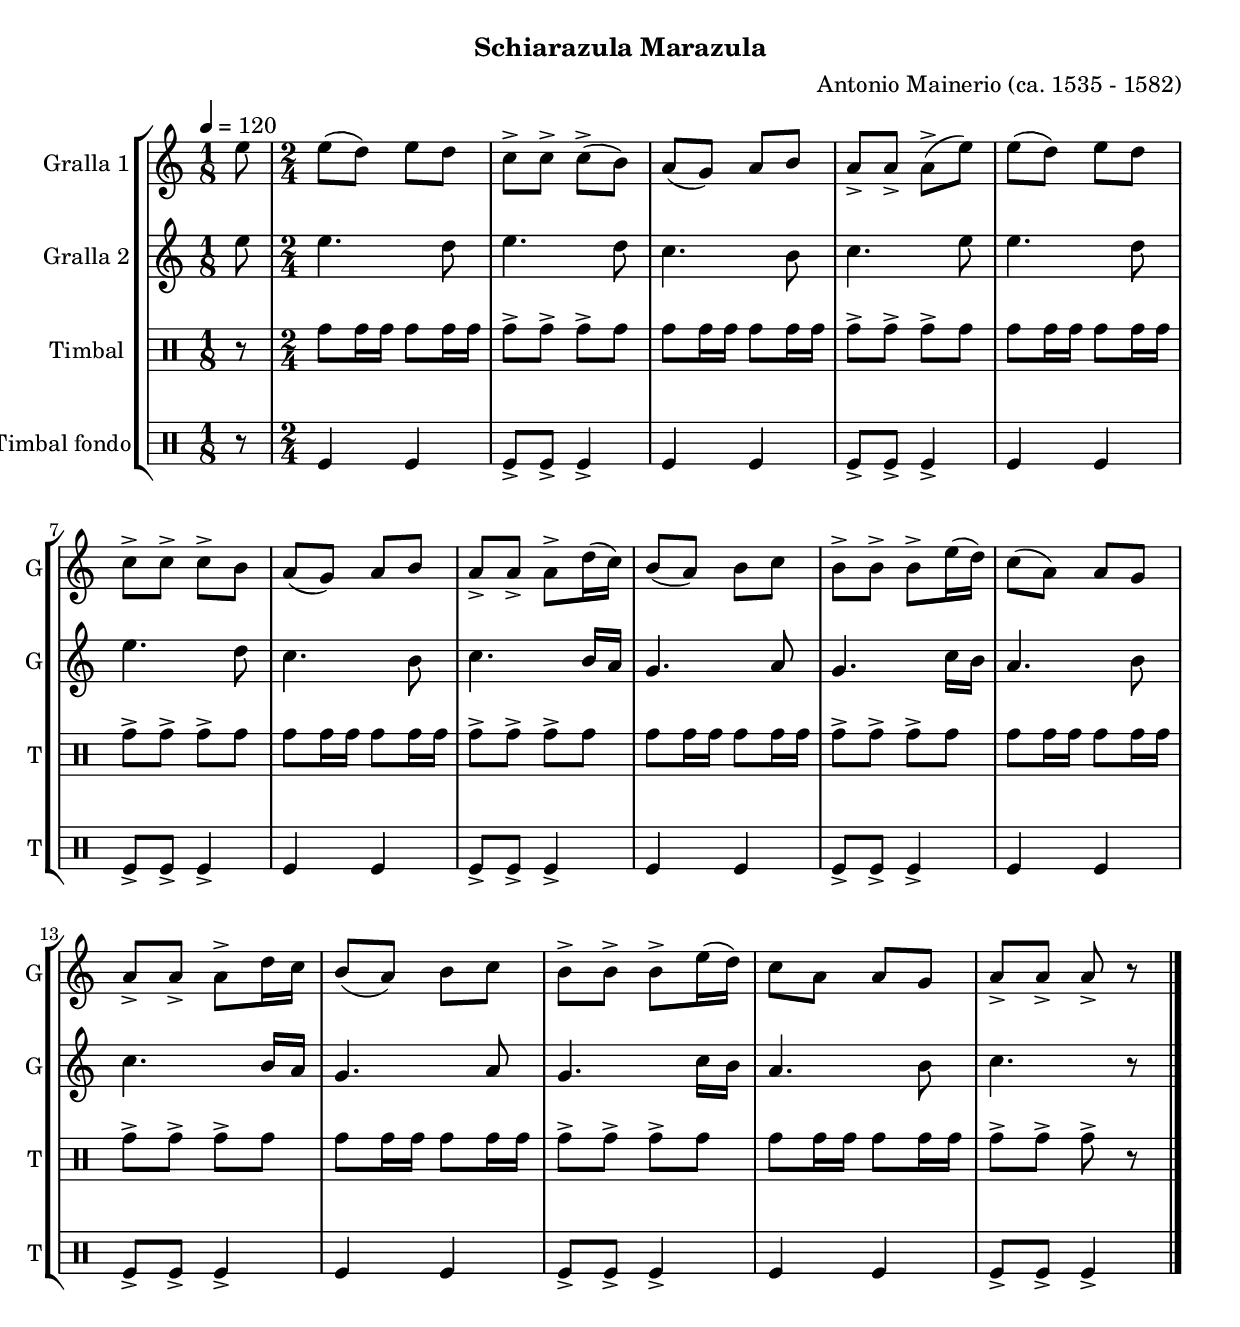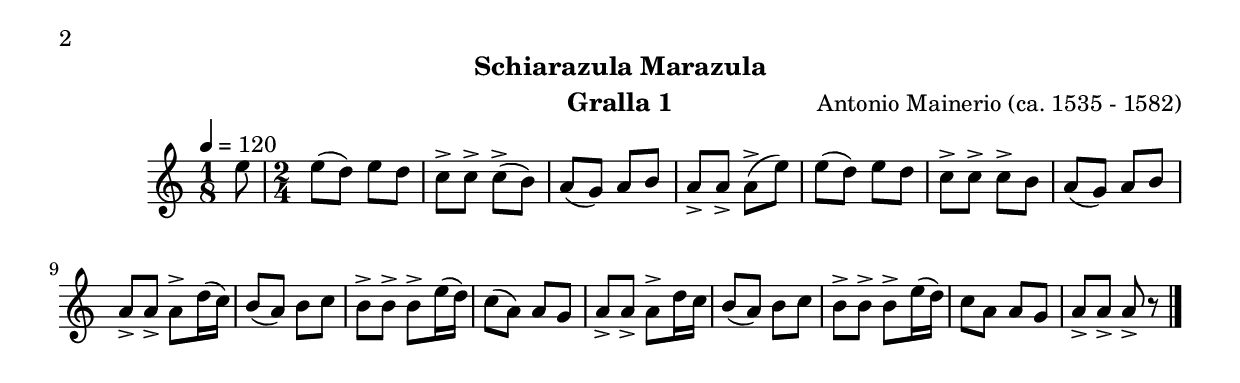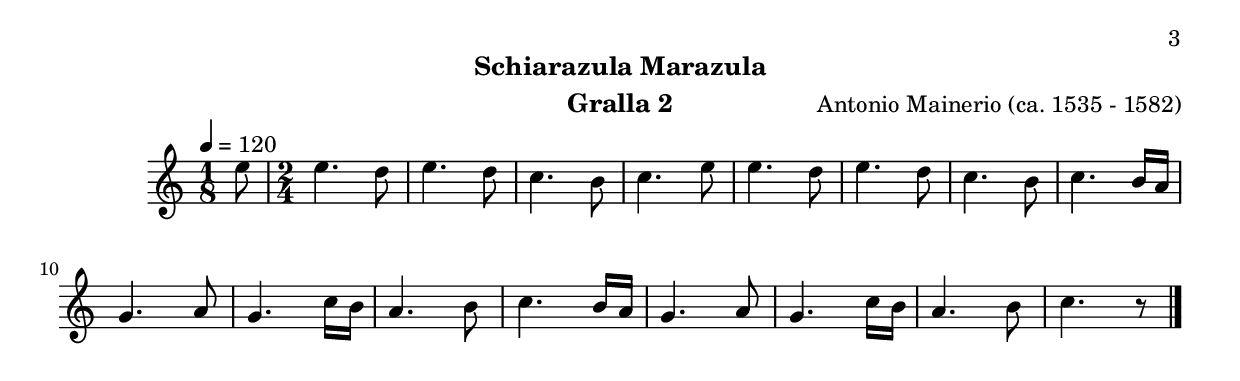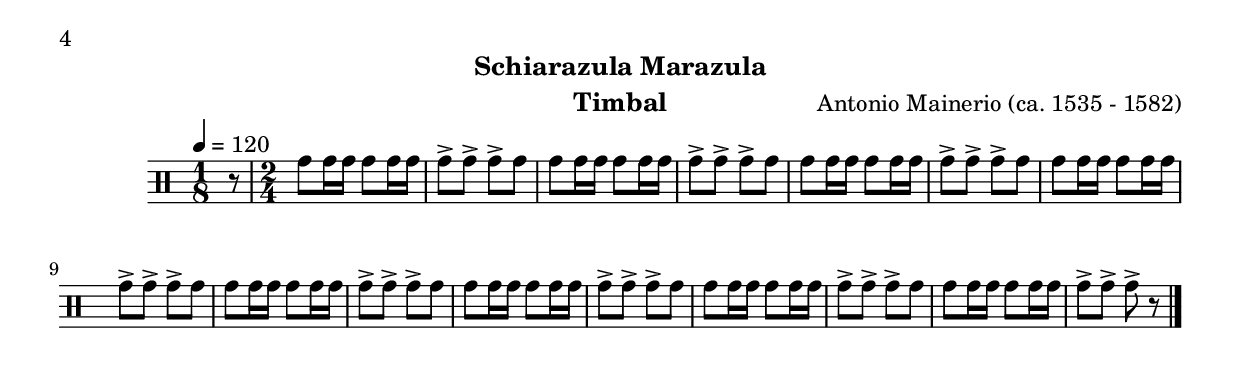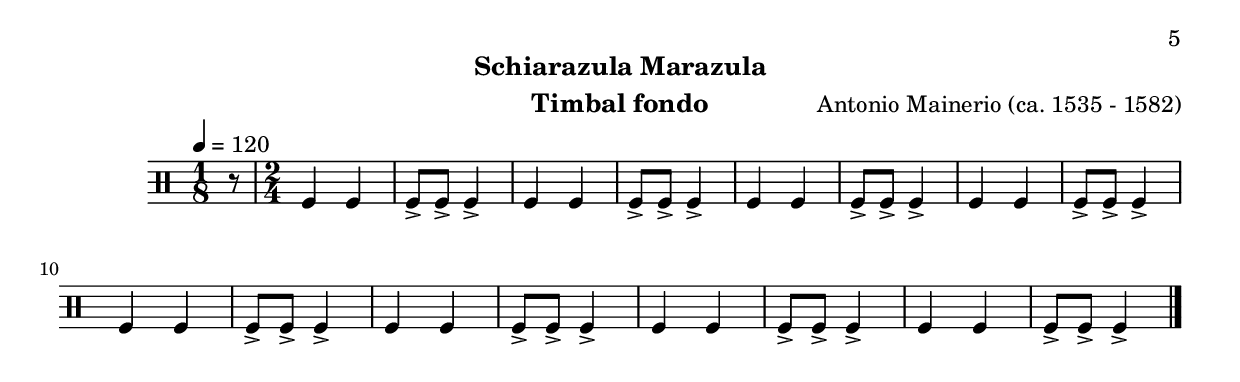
\version "2.16.2"

\header {
  dedication=""
  title=""
  subtitle="Schiarazula Marazula"
  subsubtitle=""
  poet=""
  meter=""
  piece=""
  composer="Antonio Mainerio (ca. 1535 - 1582)"
  arranger=""
  opus=""
  instrument=""
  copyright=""
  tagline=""
}

liniaroAa =
\relative e''
{
  \tempo 4=120
  \clef treble
  \key c \major
  \time 1/8
  e8  |
  \time 2/4   e8 ( d ) e  d  |
  c8-> c-> c-> ( b )  |
  a8 ( g ) a  b  |
  %05
  a8-> a-> a-> ( e' )  |
  e8 ( d ) e  d  |
  c8-> c-> c-> b   |
  a8 ( g ) a  b  |
  a8-> a-> a-> d16 ( c )  |
  %10
  b8 ( a ) b  c  |
  b8-> b-> b-> e16 ( d )  |
  c8 ( a ) a  g  |
  a8-> a-> a-> d16 c   |
  b8 ( a ) b  c  |
  %15
  b8-> b-> b-> e16 ( d )  |
   c8 a  a  g  |
  a8-> a-> a-> r  \bar "|."
}

liniaroAb =
\relative e''
{
  \tempo 4=120
  \clef treble
  \key c \major
  \time 1/8
  e8  |
  \time 2/4   e4. d8  |
  e4. d8  |
  c4. b8  |
  %05
  c4. e8  |
  e4. d8  |
  e4. d8  |
  c4. b8  |
  c4. b16 a  |
  %10
  g4. a8  |
  g4. c16 b  |
  a4. b8  |
  c4. b16 a  |
  g4. a8  |
  %15
  g4. c16 b  |
  a4. b8  |
  c4. r8  \bar "|."
}

liniaroAc =
\drummode
{
  \tempo 4=120
  \time 1/8
  r8  |
  \time 2/4   tomh8 tomh16 tomh tomh8 tomh16 tomh  |
  tomh8-> tomh-> tomh-> tomh  |
  tomh8 tomh16 tomh tomh8 tomh16 tomh  |
  %05
  tomh8-> tomh-> tomh-> tomh  |
  tomh8 tomh16 tomh tomh8 tomh16 tomh  |
  tomh8-> tomh-> tomh-> tomh  |
  tomh8 tomh16 tomh tomh8 tomh16 tomh  |
  tomh8-> tomh-> tomh-> tomh  |
  %10
  tomh8 tomh16 tomh tomh8 tomh16 tomh  |
  tomh8-> tomh-> tomh-> tomh  |
  tomh8 tomh16 tomh tomh8 tomh16 tomh  |
  tomh8-> tomh-> tomh-> tomh  |
  tomh8 tomh16 tomh tomh8 tomh16 tomh  |
  %15
  tomh8-> tomh-> tomh-> tomh  |
  tomh8 tomh16 tomh tomh8 tomh16 tomh  |
  tomh8-> tomh-> tomh-> r  \bar "|."
}

liniaroAd =
\drummode
{
  \tempo 4=120
  \time 1/8
  r8  |
  \time 2/4   tomfl4 tomfl  |
  tomfl8-> tomfl-> tomfl4->  |
  tomfl4 tomfl  |
  %05
  tomfl8-> tomfl-> tomfl4->  |
  tomfl4 tomfl  |
  tomfl8-> tomfl-> tomfl4->  |
  tomfl4 tomfl  |
  tomfl8-> tomfl-> tomfl4->  |
  %10
  tomfl4 tomfl  |
  tomfl8-> tomfl-> tomfl4->  |
  tomfl4 tomfl  |
  tomfl8-> tomfl-> tomfl4->  |
  tomfl4 tomfl  |
  %15
  tomfl8-> tomfl-> tomfl4->  |
  tomfl4 tomfl  |
  tomfl8-> tomfl-> tomfl4->  \bar "|."
}

\bookpart {
  \score {
    \new StaffGroup {
      \override Score.RehearsalMark #'self-alignment-X = #LEFT
      <<
        \new Staff \with {instrumentName = #"Gralla 1" shortInstrumentName = #"G"} \liniaroAa
        \new Staff \with {instrumentName = #"Gralla 2" shortInstrumentName = #"G"} \liniaroAb
        \new DrumStaff \with {instrumentName = #"Timbal" shortInstrumentName = #"T"} \liniaroAc
        \new DrumStaff \with {instrumentName = #"Timbal fondo" shortInstrumentName = #"T"} \liniaroAd
      >>
    }
    \layout {}
  }
  \score { \unfoldRepeats
    \new StaffGroup {
      \override Score.RehearsalMark #'self-alignment-X = #LEFT
      <<
        \new Staff \with {instrumentName = #"Gralla 1" shortInstrumentName = #"G"} \liniaroAa
        \new Staff \with {instrumentName = #"Gralla 2" shortInstrumentName = #"G"} \liniaroAb
        \new DrumStaff \with {instrumentName = #"Timbal" shortInstrumentName = #"T"} \liniaroAc
        \new DrumStaff \with {instrumentName = #"Timbal fondo" shortInstrumentName = #"T"} \liniaroAd
      >>
    }
    \midi {
      \set Staff.midiInstrument = "oboe"
      \set DrumStaff.midiInstrument = "drums"
    }
  }
}

\bookpart {
  \header {instrument="Gralla 1"}
  \score {
    \new StaffGroup {
      \override Score.RehearsalMark #'self-alignment-X = #LEFT
      <<
        \new Staff \liniaroAa
      >>
    }
    \layout {}
  }
  \score { \unfoldRepeats
    \new StaffGroup {
      \override Score.RehearsalMark #'self-alignment-X = #LEFT
      <<
        \new Staff \liniaroAa
      >>
    }
    \midi {
      \set Staff.midiInstrument = "oboe"
      \set DrumStaff.midiInstrument = "drums"
    }
  }
}

\bookpart {
  \header {instrument="Gralla 2"}
  \score {
    \new StaffGroup {
      \override Score.RehearsalMark #'self-alignment-X = #LEFT
      <<
        \new Staff \liniaroAb
      >>
    }
    \layout {}
  }
  \score { \unfoldRepeats
    \new StaffGroup {
      \override Score.RehearsalMark #'self-alignment-X = #LEFT
      <<
        \new Staff \liniaroAb
      >>
    }
    \midi {
      \set Staff.midiInstrument = "oboe"
      \set DrumStaff.midiInstrument = "drums"
    }
  }
}

\bookpart {
  \header {instrument="Timbal"}
  \score {
    \new StaffGroup {
      \override Score.RehearsalMark #'self-alignment-X = #LEFT
      <<
        \new DrumStaff \liniaroAc
      >>
    }
    \layout {}
  }
  \score { \unfoldRepeats
    \new StaffGroup {
      \override Score.RehearsalMark #'self-alignment-X = #LEFT
      <<
        \new DrumStaff \liniaroAc
      >>
    }
    \midi {
      \set Staff.midiInstrument = "oboe"
      \set DrumStaff.midiInstrument = "drums"
    }
  }
}

\bookpart {
  \header {instrument="Timbal fondo"}
  \score {
    \new StaffGroup {
      \override Score.RehearsalMark #'self-alignment-X = #LEFT
      <<
        \new DrumStaff \liniaroAd
      >>
    }
    \layout {}
  }
  \score { \unfoldRepeats
    \new StaffGroup {
      \override Score.RehearsalMark #'self-alignment-X = #LEFT
      <<
        \new DrumStaff \liniaroAd
      >>
    }
    \midi {
      \set Staff.midiInstrument = "oboe"
      \set DrumStaff.midiInstrument = "drums"
    }
  }
}

